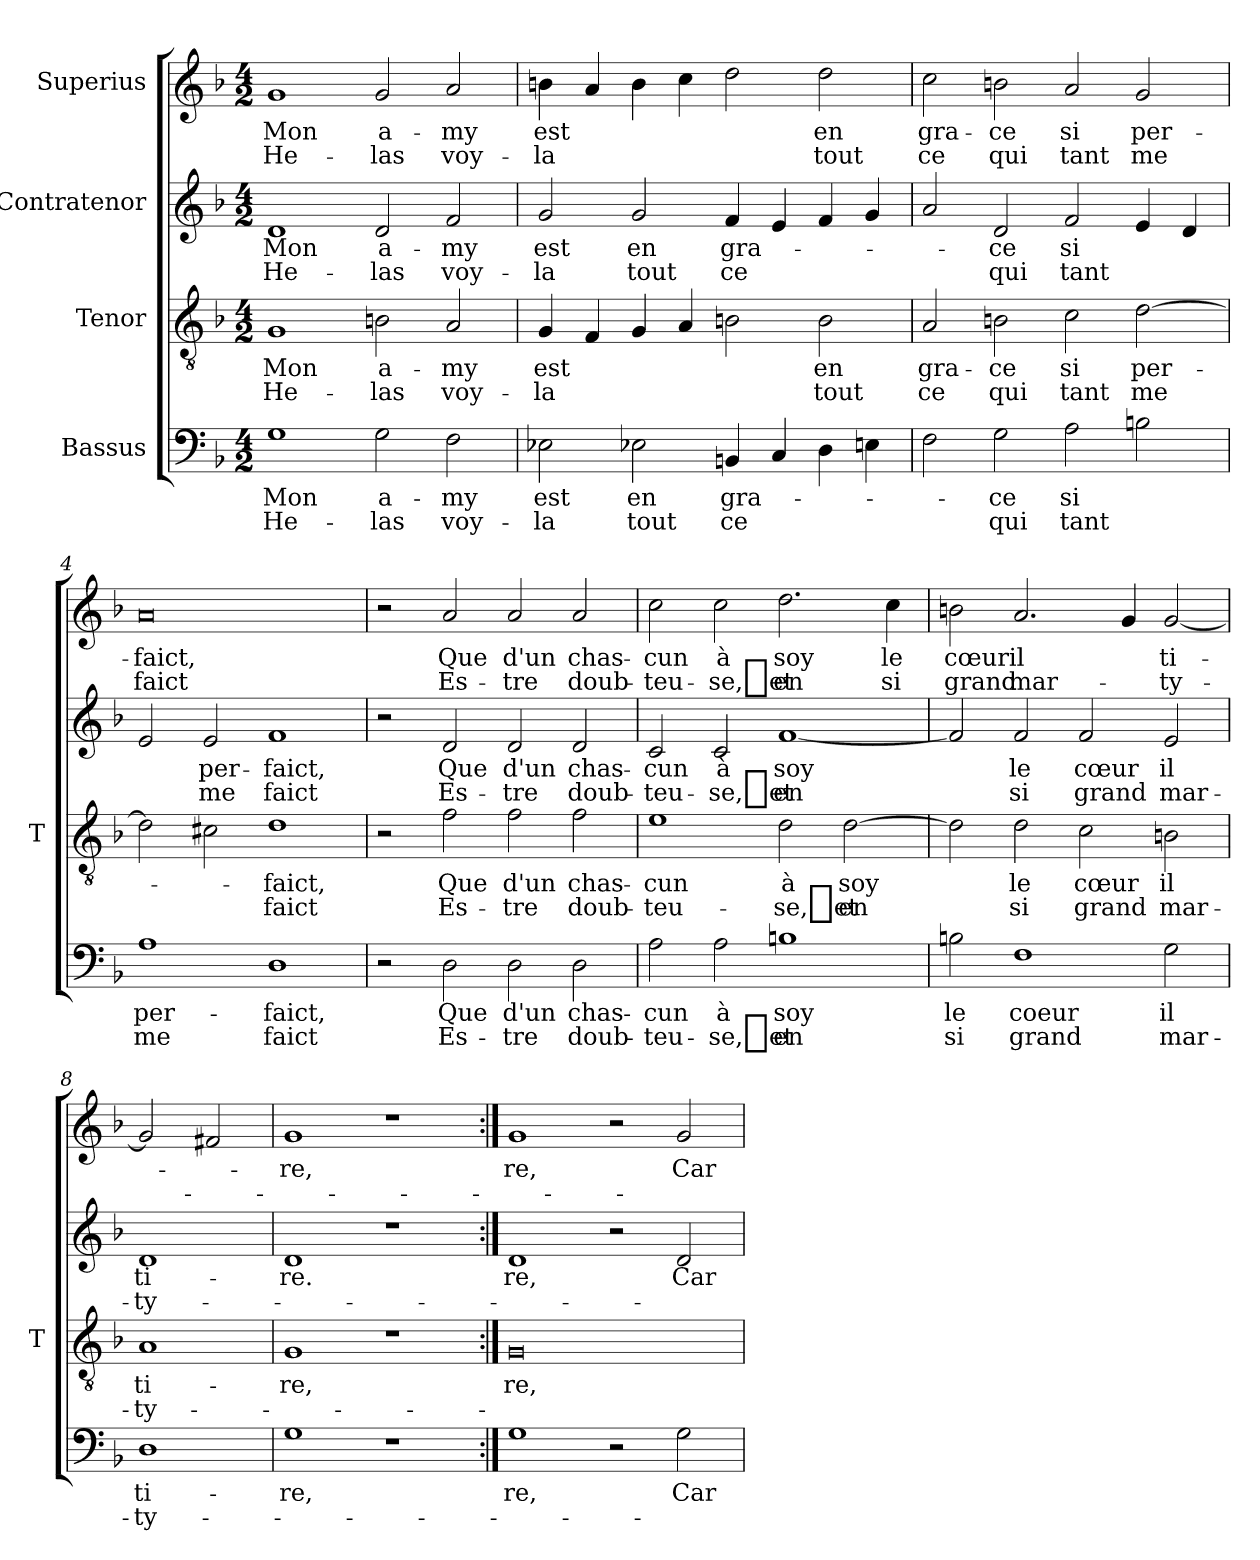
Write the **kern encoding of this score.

**kern	**text	**text	**kern	**text	**text	**kern	**text	**text	**kern	**text	**text
*part4	*part4	*part4	*part3	*part3	*part3	*part2	*part2	*part2	*part1	*part1	*part1
*staff4	*staff4	*staff4	*staff3	*staff3	*staff3	*staff2	*staff2	*staff2	*staff1	*staff1	*staff1
*I"Bassus	*	*	*I"Tenor	*	*	*I"Contratenor	*	*	*I"Superius	*	*
*	*	*	*I'T	*	*	*	*	*	*	*	*
*clefF4	*	*	*clefGv2	*	*	*clefG2	*	*	*clefG2	*	*
*k[b-]	*	*	*k[b-]	*	*	*k[b-]	*	*	*k[b-]	*	*
*M4/2	*	*	*M4/2	*	*	*M4/2	*	*	*M4/2	*	*
=1	=1	=1	=1	=1	=1	=1	=1	=1	=1	=1	=1
1G	-Mon	He-	1G	-Mon	He-	1d	-Mon	He-	1g	-Mon	He-
2G	a-	-las	2B	a-	-las	2d	a-	-las	2g	a-	-las
2F	-my	voy-	2A	-my	voy-	2f	-my	voy-	2a	-my	voy-
=2	=2	=2	=2	=2	=2	=2	=2	=2	=2	=2	=2
2E-X	-est	-la	4G	-est	-la	2g	-est	-la	4b	-est	-la
.	.	.	4F	.	.	.	.	.	4a	.	.
2E-X	-en	-tout	4G	.	.	2g	-en	-tout	4b	.	.
.	.	.	4A	.	.	.	.	.	4cc	.	.
4BB	gra-	-ce	2B	.	.	4f	gra-	-ce	2dd	.	.
4C	.	.	.	.	.	4e	.	.	.	.	.
4D	.	.	2B	-en	-tout	4f	.	.	2dd	-en	-tout
4E	.	.	.	.	.	4g	.	.	.	.	.
=3	=3	=3	=3	=3	=3	=3	=3	=3	=3	=3	=3
2F	.	.	2A	gra-	-ce	2a	.	.	2cc	gra-	-ce
2G	-ce	-qui	2B	-ce	-qui	2d	-ce	-qui	2b	-ce	-qui
2A	-si	-tant	2c	-si	-tant	2f	-si	-tant	2a	-si	-tant
2B	.	.	[2d	per-	-me	4e	.	.	2g	per-	-me
.	.	.	.	.	.	4d	.	.	.	.	.
=4	=4	=4	=4	=4	=4	=4	=4	=4	=4	=4	=4
1A	per-	-me	2d]	.	.	2e	.	.	0a	-faict,	-faict
.	.	.	2c#X	.	.	2e	per-	-me	.	.	.
1D	-faict,	-faict	1d	-faict,	-faict	1f	-faict,	-faict	.	.	.
=5	=5	=5	=5	=5	=5	=5	=5	=5	=5	=5	=5
2r	.	.	2r	.	.	2r	.	.	2r	.	.
2D	-Que	Es-	2f	-Que	Es-	2d	-Que	Es-	2a	-Que	Es-
2D	-d'un	-tre	2f	-d'un	-tre	2d	-d'un	-tre	2a	-d'un	-tre
2D	chas-	doub-	2f	chas-	doub-	2d	chas-	doub-	2a	chas-	doub-
=6	=6	=6	=6	=6	=6	=6	=6	=6	=6	=6	=6
2A	-cun	teu-	1e	-cun	teu-	2c	-cun	teu-	2cc	-cun	teu-
2A	-à	-se,_et	.	.	.	2c	-à	-se,_et	2cc	-à	-se,_et
1B	-soy	-en	2d	-à	-se,_et	[1f	-soy	-en	2.dd	-soy	-en
.	.	.	[2d	-soy	-en	.	.	.	.	.	.
.	.	.	.	.	.	.	.	.	4cc	-le	-si
=7	=7	=7	=7	=7	=7	=7	=7	=7	=7	=7	=7
2B	-le	-si	2d]	.	.	2f]	.	.	2b	-cœur	-grand
1F	-coeur	-grand	2d	-le	-si	2f	-le	-si	2.a	-il	mar-
.	.	.	2c	-cœur	-grand	2f	-cœur	-grand	.	.	.
.	.	.	.	.	.	.	.	.	4g	.	.
2G	-il	mar-	2B	-il	mar-	2e	-il	mar-	[2g	ti-	ty-
=8	=8	=8	=8	=8	=8	=8	=8	=8	=8	=8	=8
1D	ti-	ty-	1A	ti-	ty-	1d	ti-	ty-	2g]	.	.
.	.	.	.	.	.	.	.	.	2f#X	.	.
=9	=9	=9	=9	=9	=9	=9	=9	=9	=9	=9	=9
1G	-re,	.	1G	-re,	.	1d	-re.	.	1g	-re,	.
1r	.	.	1r	.	.	1r	.	.	1r	.	.
=10:|!	=10:|!	=10:|!	=10:|!	=10:|!	=10:|!	=10:|!	=10:|!	=10:|!	=10:|!	=10:|!	=10:|!
1G	-re,	.	0G	-re,	.	1d	-re,	.	1g	-re,	.
2r	.	.	.	.	.	2r	.	.	2r	.	.
2G	-Car	.	.	.	.	2d	-Car	.	2g	-Car	.
=	=	=	=	=	=	=	=	=	=	=	=
*-	*-	*-	*-	*-	*-	*-	*-	*-	*-	*-	*-
